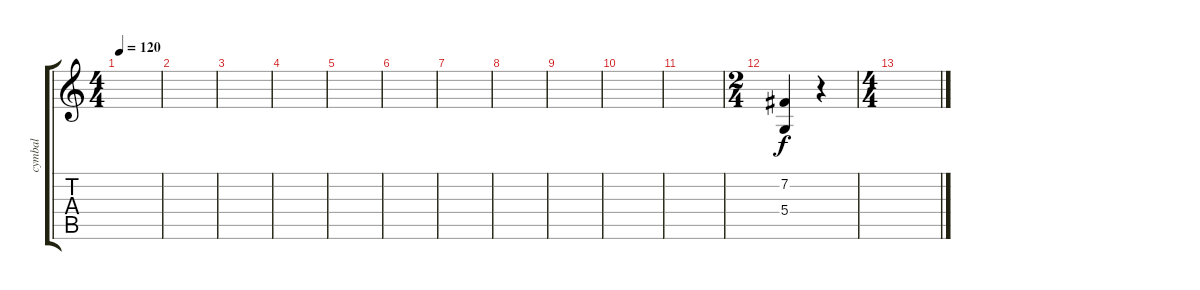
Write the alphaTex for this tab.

\track ("cymbal" "cymbal") {instrument reversecymbal}
\staff {score tabs}
\tuning (E4 B3 G3 D3 A2 E2) {hide}
\ts (4 4)
\tempo 120
\clef g2
\ks c
|
|
|
|
|
|
|
|
|
|
|
\ts (2 4)
(7.2 5.4).4 r.4 |
\ts (4 4)
